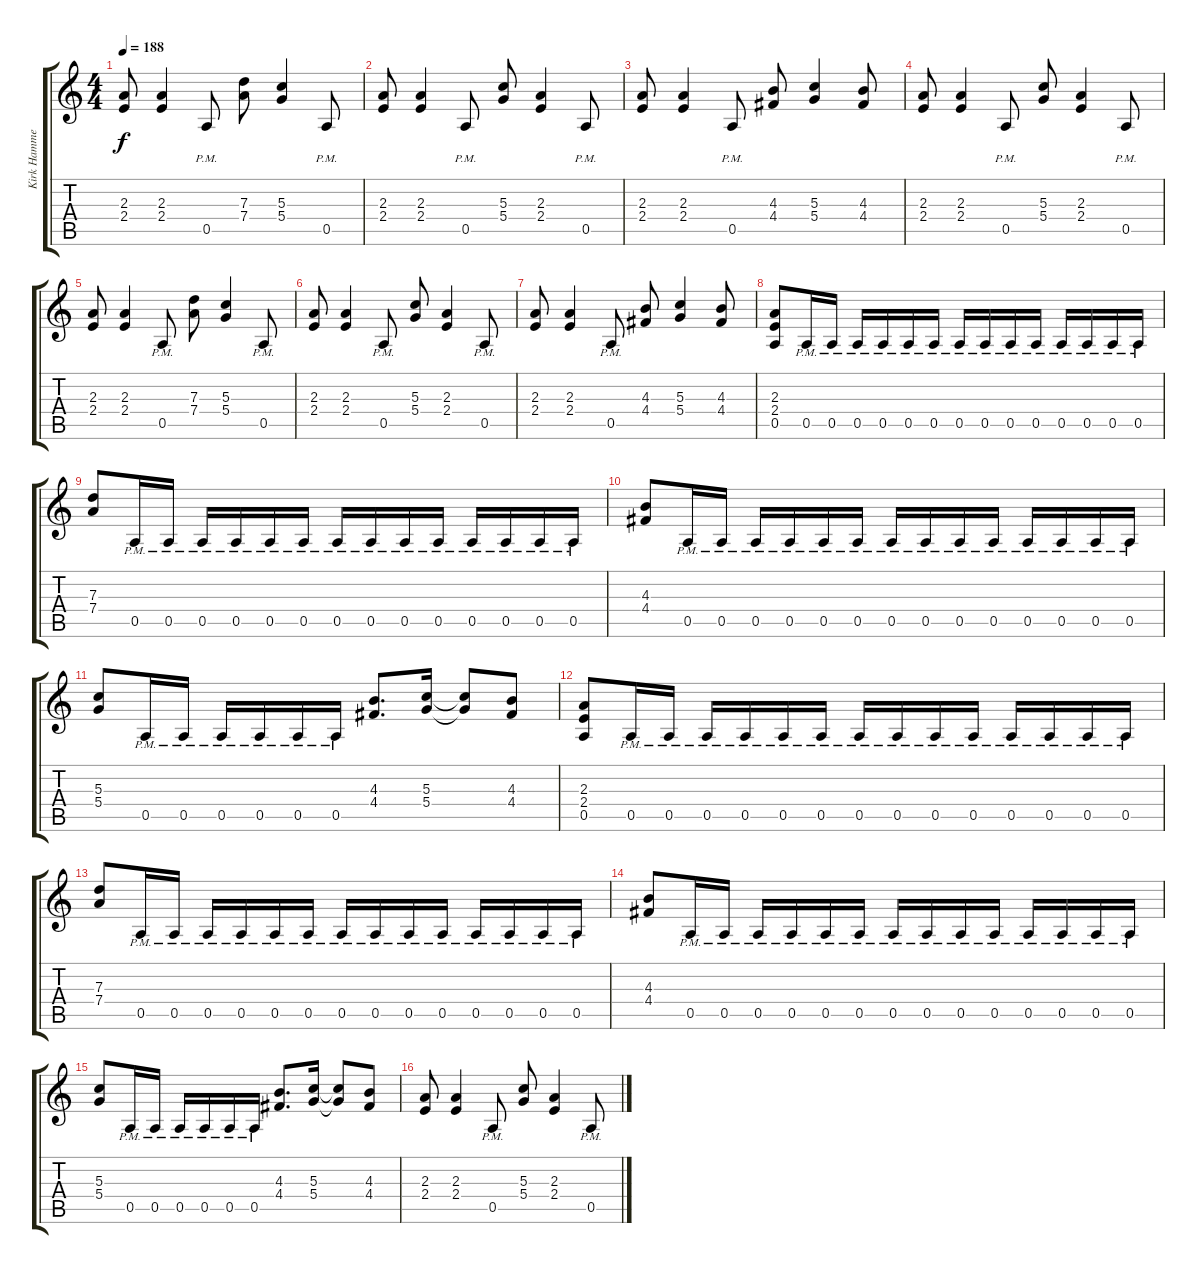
\track ("Kirk Hammett" "Kirk Hamme") {instrument distortionguitar}
\staff {score tabs}
\tuning (E4 B3 G3 D3 A2 E2) {hide}
\ts (4 4)
\tempo 188
\clef g2
\ks c
(2.3 2.4).8{dy f} (2.3 2.4).4 0.5{pm}.8 (7.3 7.4).8 (5.3 5.4).4 0.5{pm}.8 |
(2.3 2.4).8 (2.3 2.4).4 0.5{pm}.8 (5.3 5.4).8 (2.3 2.4).4 0.5{pm}.8 |
(2.3 2.4).8 (2.3 2.4).4 0.5{pm}.8 (4.3 4.4).8 (5.3 5.4).4 (4.3 4.4).8 |
(2.3 2.4).8 (2.3 2.4).4 0.5{pm}.8 (5.3 5.4).8 (2.3 2.4).4 0.5{pm}.8 |
(2.3 2.4).8 (2.3 2.4).4 0.5{pm}.8 (7.3 7.4).8 (5.3 5.4).4 0.5{pm}.8 |
(2.3 2.4).8 (2.3 2.4).4 0.5{pm}.8 (5.3 5.4).8 (2.3 2.4).4 0.5{pm}.8 |
(2.3 2.4).8 (2.3 2.4).4 0.5{pm}.8 (4.3 4.4).8 (5.3 5.4).4 (4.3 4.4).8 |
(2.3 2.4 0.5).8 0.5{pm}.16 0.5{pm}.16 0.5{pm}.16 0.5{pm}.16 0.5{pm}.16 0.5{pm}.16 0.5{pm}.16 0.5{pm}.16 0.5{pm}.16 0.5{pm}.16 0.5{pm}.16 0.5{pm}.16 0.5{pm}.16 0.5{pm}.16 |
(7.3 7.4).8 0.5{pm}.16 0.5{pm}.16 0.5{pm}.16 0.5{pm}.16 0.5{pm}.16 0.5{pm}.16 0.5{pm}.16 0.5{pm}.16 0.5{pm}.16 0.5{pm}.16 0.5{pm}.16 0.5{pm}.16 0.5{pm}.16 0.5{pm}.16 |
(4.3 4.4).8 0.5{pm}.16 0.5{pm}.16 0.5{pm}.16 0.5{pm}.16 0.5{pm}.16 0.5{pm}.16 0.5{pm}.16 0.5{pm}.16 0.5{pm}.16 0.5{pm}.16 0.5{pm}.16 0.5{pm}.16 0.5{pm}.16 0.5{pm}.16 |
(5.3 5.4).8 0.5{pm}.16 0.5{pm}.16 0.5{pm}.16 0.5{pm}.16 0.5{pm}.16 0.5{pm}.16 (4.3 4.4).8{d} (5.3 5.4).16 (5.3{t} 5.4{t}).8 (4.3 4.4).8 |
(2.3 2.4 0.5).8 0.5{pm}.16 0.5{pm}.16 0.5{pm}.16 0.5{pm}.16 0.5{pm}.16 0.5{pm}.16 0.5{pm}.16 0.5{pm}.16 0.5{pm}.16 0.5{pm}.16 0.5{pm}.16 0.5{pm}.16 0.5{pm}.16 0.5{pm}.16 |
(7.3 7.4).8 0.5{pm}.16 0.5{pm}.16 0.5{pm}.16 0.5{pm}.16 0.5{pm}.16 0.5{pm}.16 0.5{pm}.16 0.5{pm}.16 0.5{pm}.16 0.5{pm}.16 0.5{pm}.16 0.5{pm}.16 0.5{pm}.16 0.5{pm}.16 |
(4.3 4.4).8 0.5{pm}.16 0.5{pm}.16 0.5{pm}.16 0.5{pm}.16 0.5{pm}.16 0.5{pm}.16 0.5{pm}.16 0.5{pm}.16 0.5{pm}.16 0.5{pm}.16 0.5{pm}.16 0.5{pm}.16 0.5{pm}.16 0.5{pm}.16 |
(5.3 5.4).8 0.5{pm}.16 0.5{pm}.16 0.5{pm}.16 0.5{pm}.16 0.5{pm}.16 0.5{pm}.16 (4.3 4.4).8{d} (5.3 5.4).16 (5.3{t} 5.4{t}).8 (4.3 4.4).8 |
(2.3 2.4).8 (2.3 2.4).4 0.5{pm}.8 (5.3 5.4).8 (2.3 2.4).4 0.5{pm}.8
